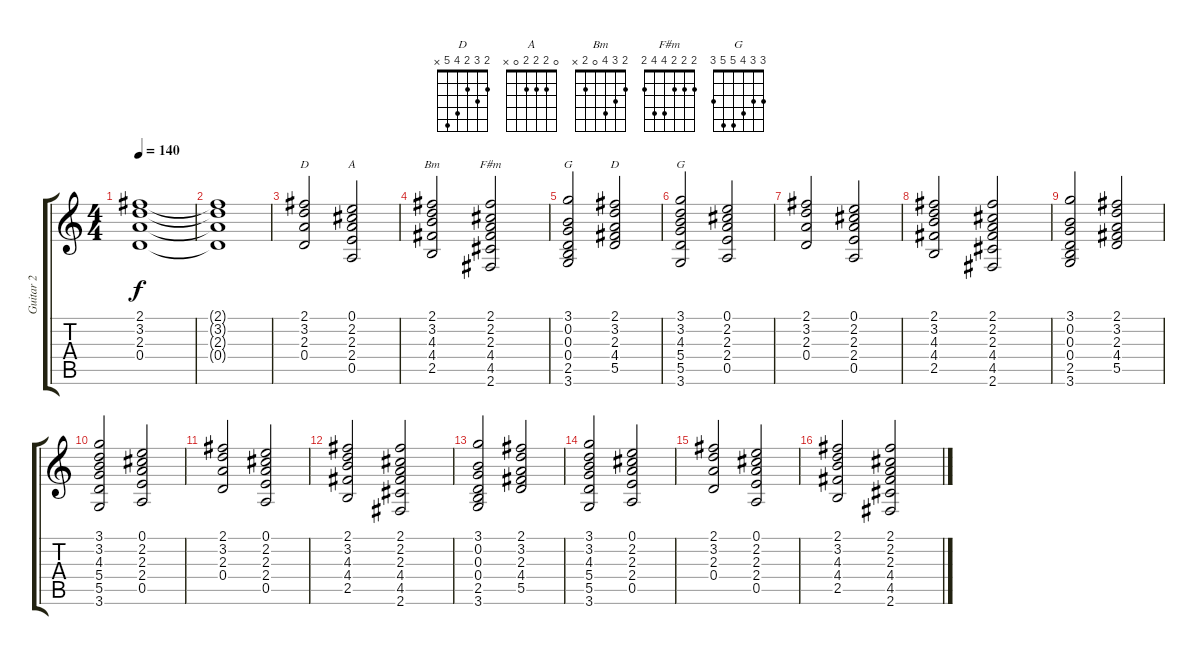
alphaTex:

\track ("Guitar 2" "Guitar 2") {instrument overdrivenguitar}
\staff {score tabs}
\tuning (E4 B3 G3 D3 A2 E2) {hide}
\chord ("D" 2 3 2 0 x x)
\chord ("A" 0 2 2 2 0 x)
\chord ("Bm" 2 3 4 0 2 x)
\chord ("F#m" 2 2 2 4 4 2)
\chord ("G" 3 0 0 0 2 3)
\chord ("D" 2 3 2 4 5 x)
\chord ("G" 3 3 4 5 5 3)
\ts (4 4)
\tempo 140
\clef g2
\ks c
(2.1 3.2 2.3 0.4).1{dy f instrument overdrivenguitar} |
(2.1{t} 3.2{t} 2.3{t} 0.4{t}).1 |
(2.1 3.2 2.3 0.4).2{ch "D"} (0.1 2.2 2.3 2.4 0.5).2{ch "A"} |
(2.1 3.2 4.3 4.4 2.5).2{ch "Bm"} (2.1 2.2 2.3 4.4 4.5 2.6).2{ch "F#m"} |
(3.1 0.2 0.3 0.4 2.5 3.6).2{ch "G"} (2.1 3.2 2.3 4.4 5.5).2{ch "D"} |
(3.1 3.2 4.3 5.4 5.5 3.6).2{ch "G"} (0.1 2.2 2.3 2.4 0.5).2 |
(2.1 3.2 2.3 0.4).2 (0.1 2.2 2.3 2.4 0.5).2 |
(2.1 3.2 4.3 4.4 2.5).2 (2.1 2.2 2.3 4.4 4.5 2.6).2 |
(3.1 0.2 0.3 0.4 2.5 3.6).2 (2.1 3.2 2.3 4.4 5.5).2 |
(3.1 3.2 4.3 5.4 5.5 3.6).2 (0.1 2.2 2.3 2.4 0.5).2 |
(2.1 3.2 2.3 0.4).2 (0.1 2.2 2.3 2.4 0.5).2 |
(2.1 3.2 4.3 4.4 2.5).2 (2.1 2.2 2.3 4.4 4.5 2.6).2 |
(3.1 0.2 0.3 0.4 2.5 3.6).2 (2.1 3.2 2.3 4.4 5.5).2 |
(3.1 3.2 4.3 5.4 5.5 3.6).2 (0.1 2.2 2.3 2.4 0.5).2 |
(2.1 3.2 2.3 0.4).2 (0.1 2.2 2.3 2.4 0.5).2 |
(2.1 3.2 4.3 4.4 2.5).2 (2.1 2.2 2.3 4.4 4.5 2.6).2
